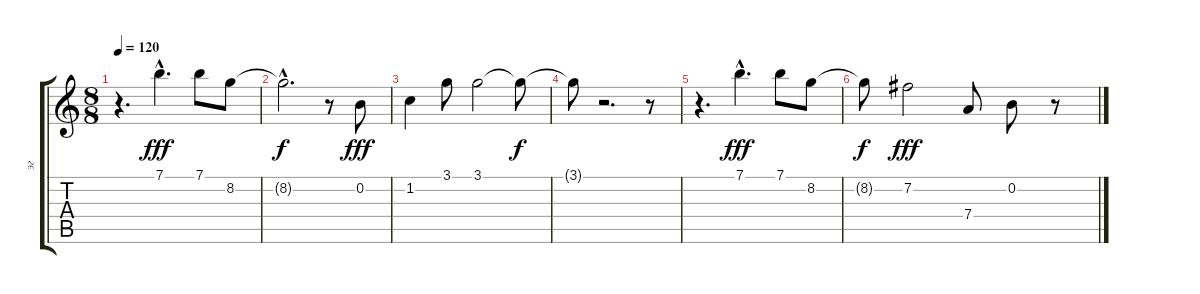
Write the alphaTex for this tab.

\track ("эг" "эг") {instrument overdrivenguitar}
\staff {score tabs}
\tuning (E4 B3 G3 D3 A2 E2) {hide}
\ts (8 8)
\tempo 120
\clef g2
\ks c
r.4{d dy f} 7.1{hac}.4{d dy fff volume 9} 7.1.8{volume 8} 8.2.8{volume 8} |
8.2{hac t}.2{d dy f} r.8 0.2.8{dy fff volume 6} |
1.2.4{volume 5} 3.1.8{volume 5} 3.1.2{volume 5} 3.1{t}.8{dy f} |
3.1{t}.8 r.2{d} r.8 |
r.4{d} 7.1{hac}.4{d dy fff volume 2} 7.1.8{volume 2} 8.2.8{volume 2} |
8.2{t}.8{dy f} 7.2.2{dy fff volume 1} 7.4.8{volume 0} 0.2.8 r.8
